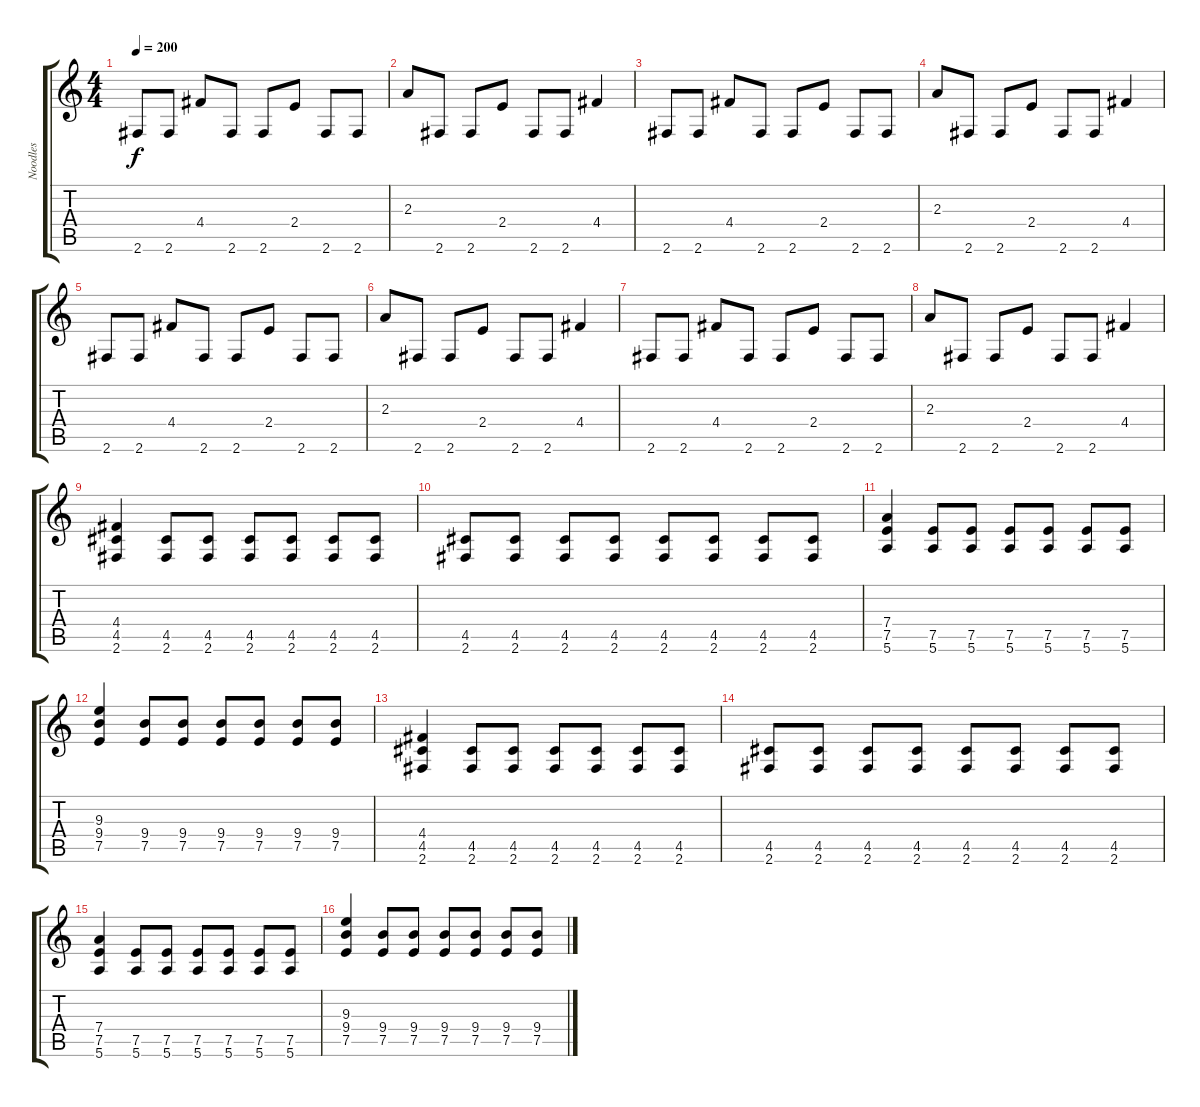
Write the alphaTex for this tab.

\track ("Noodles" "Noodles") {instrument distortionguitar}
\staff {score tabs}
\tuning (E4 B3 G3 D3 A2 E2) {hide}
\ts (4 4)
\tempo 200
\clef g2
\ks c
2.6.8{dy f} 2.6.8 4.4.8 2.6.8 2.6.8 2.4.8 2.6.8 2.6.8 |
2.3.8 2.6.8 2.6.8 2.4.8 2.6.8 2.6.8 4.4.4 |
2.6.8 2.6.8 4.4.8 2.6.8 2.6.8 2.4.8 2.6.8 2.6.8 |
2.3.8 2.6.8 2.6.8 2.4.8 2.6.8 2.6.8 4.4.4 |
2.6.8 2.6.8 4.4.8 2.6.8 2.6.8 2.4.8 2.6.8 2.6.8 |
2.3.8 2.6.8 2.6.8 2.4.8 2.6.8 2.6.8 4.4.4 |
2.6.8 2.6.8 4.4.8 2.6.8 2.6.8 2.4.8 2.6.8 2.6.8 |
2.3.8 2.6.8 2.6.8 2.4.8 2.6.8 2.6.8 4.4.4 |
(4.4 4.5 2.6).4 (4.5 2.6).8 (4.5 2.6).8 (4.5 2.6).8 (4.5 2.6).8 (4.5 2.6).8 (4.5 2.6).8 |
(4.5 2.6).8 (4.5 2.6).8 (4.5 2.6).8 (4.5 2.6).8 (4.5 2.6).8 (4.5 2.6).8 (4.5 2.6).8 (4.5 2.6).8 |
(7.4 7.5 5.6).4 (7.5 5.6).8 (7.5 5.6).8 (7.5 5.6).8 (7.5 5.6).8 (7.5 5.6).8 (7.5 5.6).8 |
(9.3 9.4 7.5).4 (9.4 7.5).8 (9.4 7.5).8 (9.4 7.5).8 (9.4 7.5).8 (9.4 7.5).8 (9.4 7.5).8 |
(4.4 4.5 2.6).4 (4.5 2.6).8 (4.5 2.6).8 (4.5 2.6).8 (4.5 2.6).8 (4.5 2.6).8 (4.5 2.6).8 |
(4.5 2.6).8 (4.5 2.6).8 (4.5 2.6).8 (4.5 2.6).8 (4.5 2.6).8 (4.5 2.6).8 (4.5 2.6).8 (4.5 2.6).8 |
(7.4 7.5 5.6).4 (7.5 5.6).8 (7.5 5.6).8 (7.5 5.6).8 (7.5 5.6).8 (7.5 5.6).8 (7.5 5.6).8 |
(9.3 9.4 7.5).4 (9.4 7.5).8 (9.4 7.5).8 (9.4 7.5).8 (9.4 7.5).8 (9.4 7.5).8 (9.4 7.5).8
